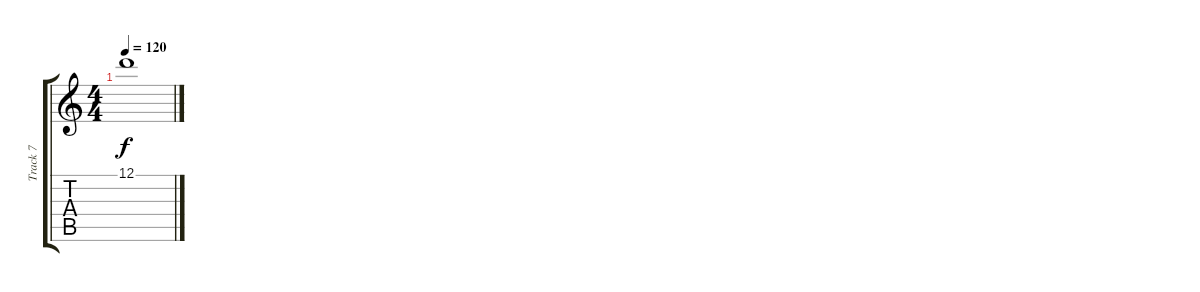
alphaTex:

\track ("Track 7" "Track 7") {instrument overdrivenguitar}
\staff {score tabs}
\tuning (D4 A3 F3 C3 G2 B1) {hide}
\ts (4 4)
\tempo 120
\clef g2
\ks c
12.1.1{dy f}
